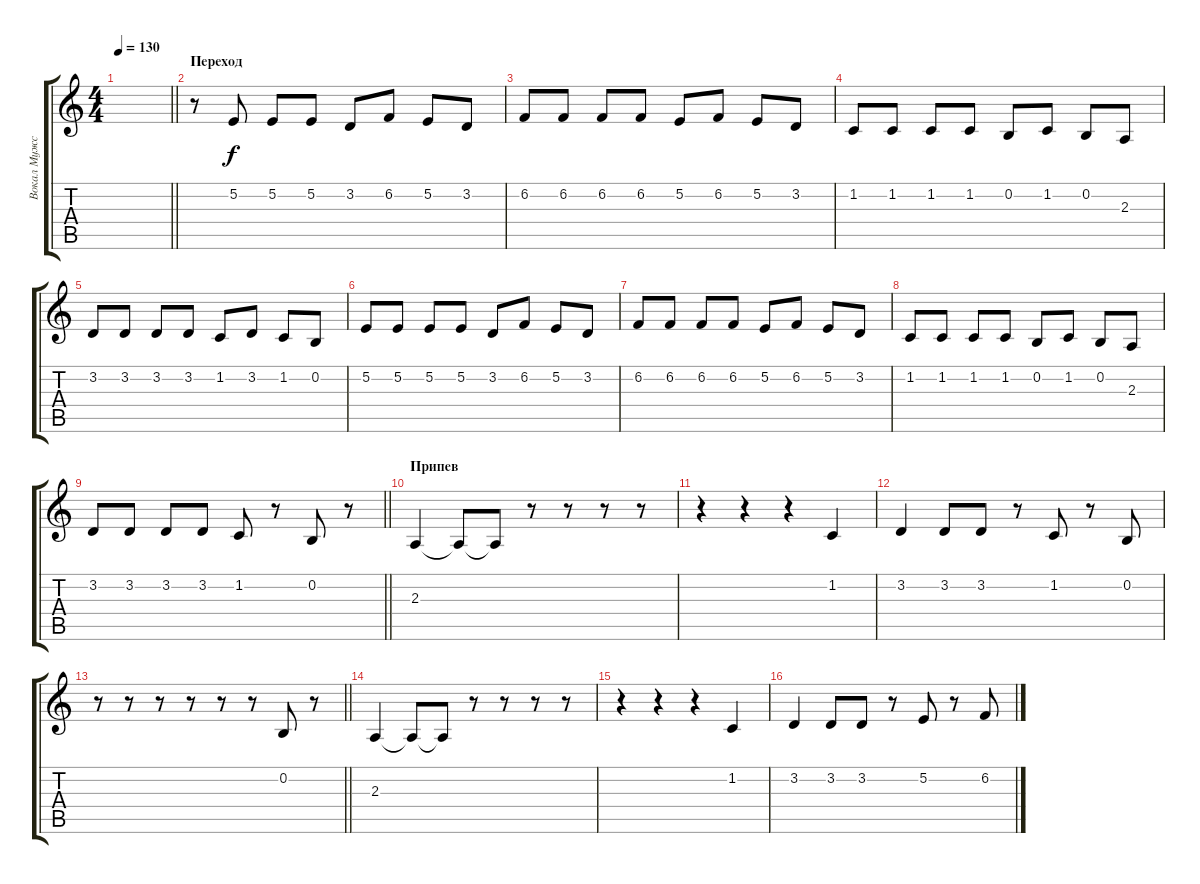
\track ("Вокал Мужской" "Вокал Мужс") {instrument fx1rain}
\staff {score tabs}
\tuning (E4 B3 G3 D3 A2 E2) {hide}
\ts (4 4)
\tempo 130
\clef g2
\barLineRight lightlight
\ks c
|
\section ("" "Переход")
r.8 5.2.8 5.2.8 5.2.8 3.2.8 6.2.8 5.2.8 3.2.8 |
6.2.8 6.2.8 6.2.8 6.2.8 5.2.8 6.2.8 5.2.8 3.2.8 |
1.2.8 1.2.8 1.2.8 1.2.8 0.2.8 1.2.8 0.2.8 2.3.8 |
3.2.8 3.2.8 3.2.8 3.2.8 1.2.8 3.2.8 1.2.8 0.2.8 |
5.2.8 5.2.8 5.2.8 5.2.8 3.2.8 6.2.8 5.2.8 3.2.8 |
6.2.8 6.2.8 6.2.8 6.2.8 5.2.8 6.2.8 5.2.8 3.2.8 |
1.2.8 1.2.8 1.2.8 1.2.8 0.2.8 1.2.8 0.2.8 2.3.8 |
\barLineRight lightlight
3.2.8 3.2.8 3.2.8 3.2.8 1.2.8 r.8 0.2.8 r.8 |
\section ("" "Припев")
2.3.4 2.3{t}.8 2.3{t}.8 r.8 r.8 r.8 r.8 |
r.4 r.4 r.4 1.2.4 |
3.2.4 3.2.8 3.2.8 r.8 1.2.8 r.8 0.2.8 |
\barLineRight lightlight
r.8 r.8 r.8 r.8 r.8 r.8 0.2.8 r.8 |
2.3.4 2.3{t}.8 2.3{t}.8 r.8 r.8 r.8 r.8 |
r.4 r.4 r.4 1.2.4 |
3.2.4 3.2.8 3.2.8 r.8 5.2.8 r.8 6.2.8
